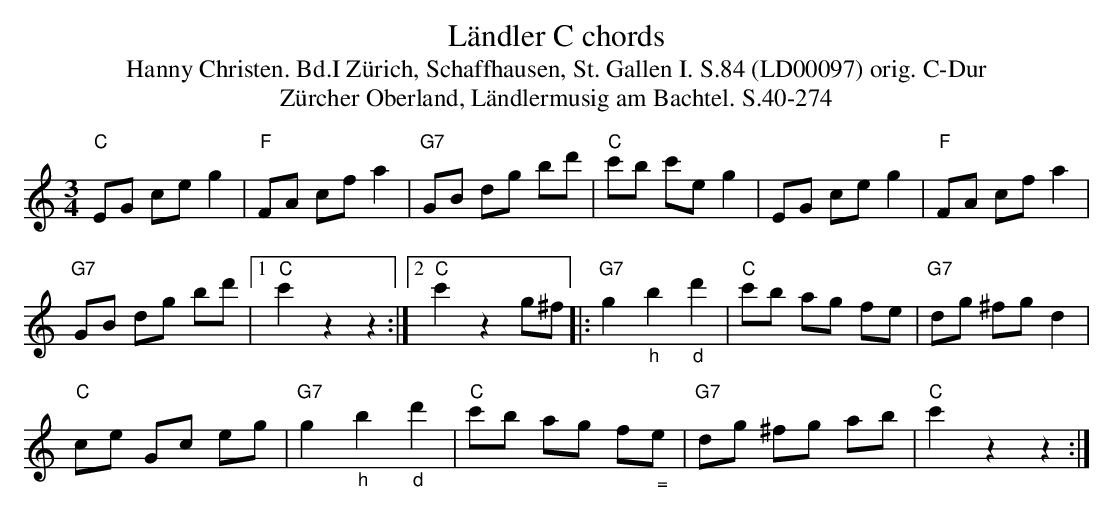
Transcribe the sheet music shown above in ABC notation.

X:1
T: L\"andler C chords
T:Hanny Christen. Bd.I Zürich, Schaffhausen, St. Gallen I. S.84 (LD00097) orig. C-Dur
T: Z\"urcher Oberland, L\"andlermusig am Bachtel. S.40-274
M:3/4
L:1/8
K:C %%MIDI gchordon
"C"EG ceg2 | "F"FA cfa2 | "G7"GB dg bd' | "C"c'b c'eg2 | EG ceg2 | "F"FA cfa2 |
"G7"GB dg bd' |1 "C"c'2z2z2 :|2 "C"c'2z2g^f |: "G7"g2"_h"b2"_d"d'2 | "C"c'b ag fe | "G7"dg ^fgd2 |
"C"ce Gc eg | "G7"g2"_h"b2"_d"d'2 | "C"c'b ag f"_ ="e | "G7"dg ^fg ab | "C"c'2z2z2 :|
